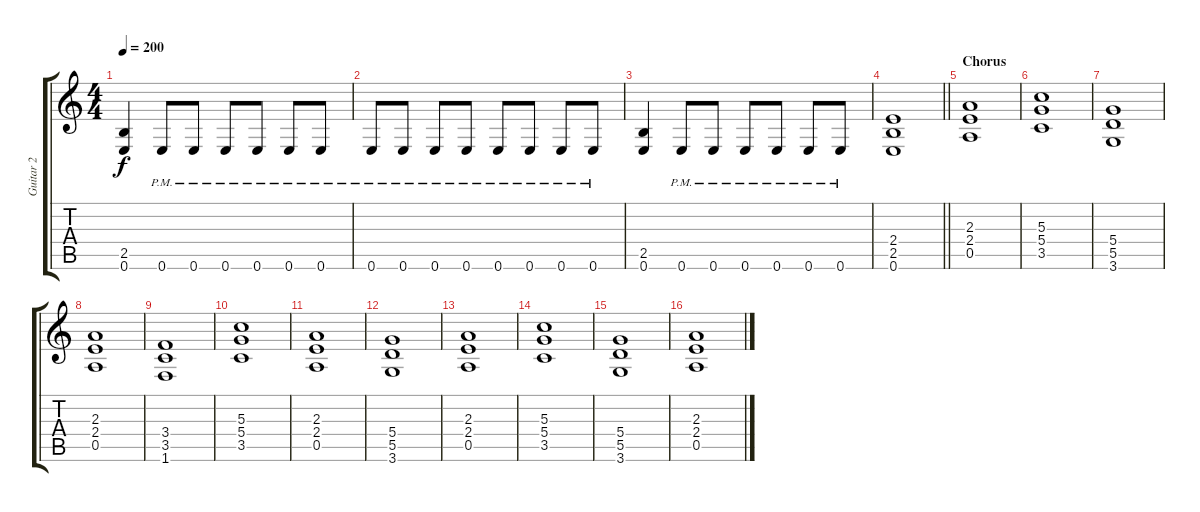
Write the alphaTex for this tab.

\track ("Guitar 2" "Guitar 2") {instrument distortionguitar}
\staff {score tabs}
\tuning (E4 B3 G3 D3 A2 E2) {hide}
\ts (4 4)
\tempo 200
\clef g2
\ks c
(2.5 0.6).4{dy f} 0.6{pm}.8 0.6{pm}.8 0.6{pm}.8 0.6{pm}.8 0.6{pm}.8 0.6{pm}.8 |
0.6{pm}.8 0.6{pm}.8 0.6{pm}.8 0.6{pm}.8 0.6{pm}.8 0.6{pm}.8 0.6{pm}.8 0.6{pm}.8 |
(2.5 0.6).4 0.6{pm}.8 0.6{pm}.8 0.6{pm}.8 0.6{pm}.8 0.6{pm}.8 0.6{pm}.8 |
\barLineRight lightlight
(2.4 2.5 0.6).1 |
\section ("" "Chorus")
(2.3 2.4 0.5).1 |
(5.3 5.4 3.5).1 |
(5.4 5.5 3.6).1 |
(2.3 2.4 0.5).1 |
(3.4 3.5 1.6).1 |
(5.3 5.4 3.5).1 |
(2.3 2.4 0.5).1 |
(5.4 5.5 3.6).1 |
(2.3 2.4 0.5).1 |
(5.3 5.4 3.5).1 |
(5.4 5.5 3.6).1 |
(2.3 2.4 0.5).1
